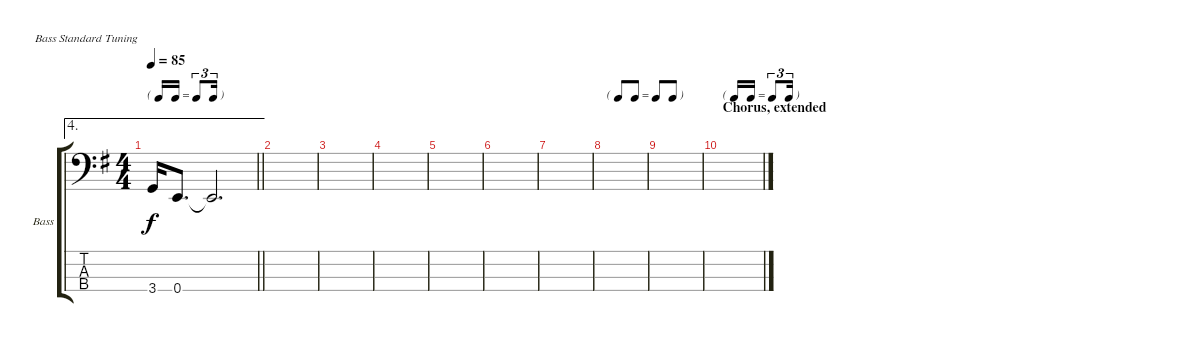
\defaultSystemsLayout 4
\bracketExtendMode groupsimilarinstruments
\firstSystemTrackNameOrientation horizontal
\otherSystemsTrackNameOrientation horizontal
\track ("Electric Bass" "Bass") {instrument electricbassfinger}
\staff {score tabs}
\tuning (G2 D2 A1 E1)
\ae 4
\ts (4 4)
\tf triplet16th
\tempo 85
\clef f4
\barLineRight lightlight
\ks eminor
3.4.16{dy f} 0.4.8{d} 0.4{t}.2{d} |
|
|
|
|
|
|
\tf none
|
|
\tf triplet16th
\section ("" "Chorus, extended")
